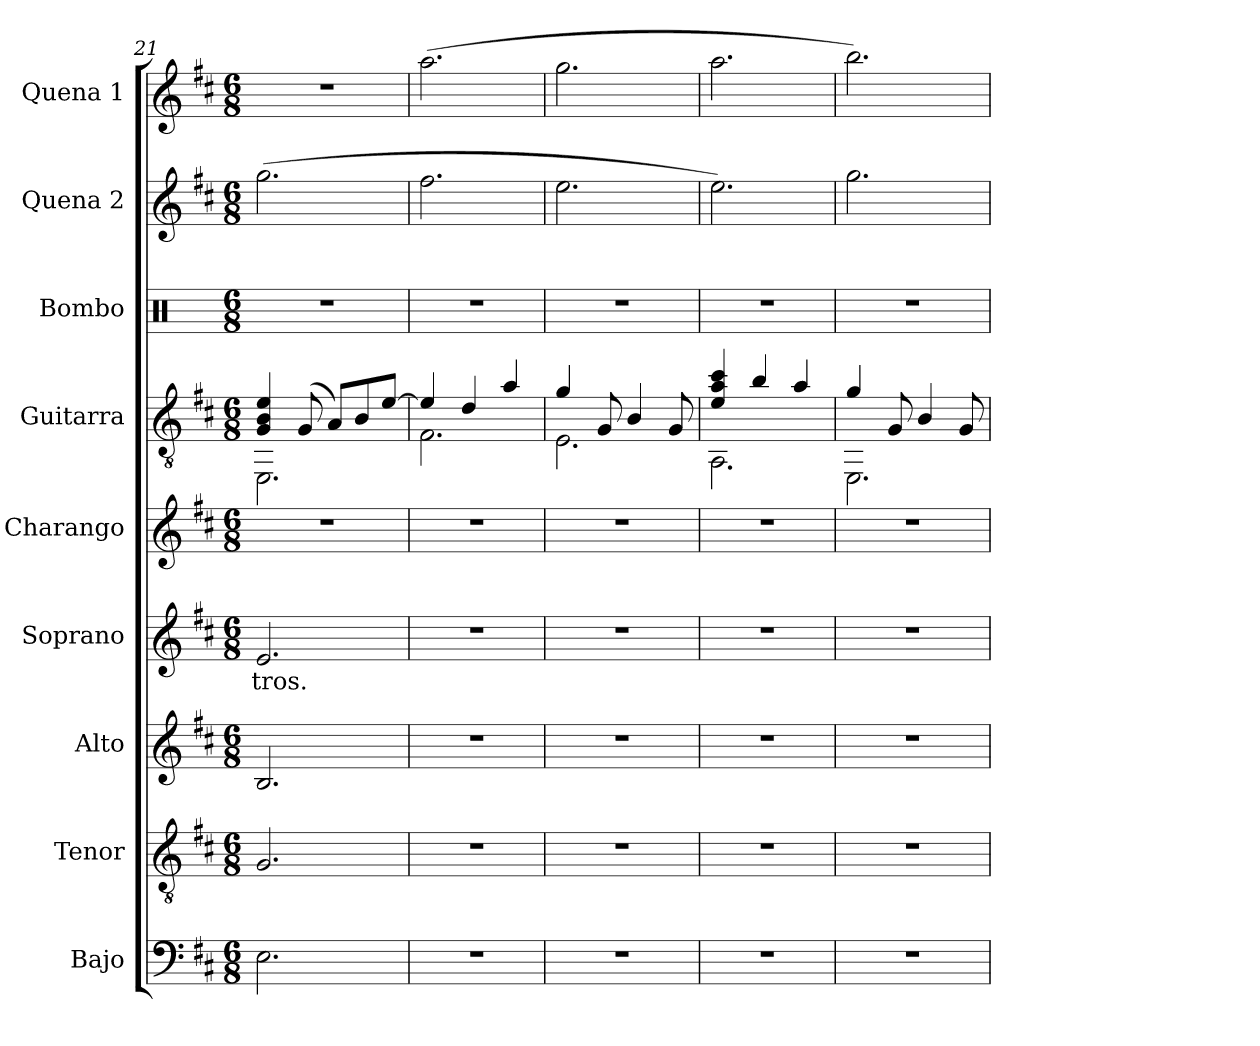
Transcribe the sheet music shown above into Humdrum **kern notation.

**kern	**kern	**kern	**kern	**text	**kern	**kern	**kern	**kern	**kern
*part9	*part8	*part7	*part6	*part6	*part5	*part4	*part3	*part2	*part1
*staff9	*staff8	*staff7	*staff6	*staff6	*staff5	*staff4	*staff3	*staff2	*staff1
*I"Bajo	*I"Tenor	*I"Alto	*I"Soprano	*	*I"Charango	*I"Guitarra	*I"Bombo	*I"Quena 2	*I"Quena 1
*I'B.	*I'T.	*I'A.	*I'S.	*	*I'Ch.	*I'Guit.	*I'Bmb.	*I'Qna. 2	*I'Qna. 1
*clefF4	*clefGv2	*clefG2	*clefG2	*	*clefG2	*clefGv2	*clefX	*clefG2	*clefG2
*k[f#c#]	*k[f#c#]	*k[f#c#]	*k[f#c#]	*	*k[f#c#]	*k[f#c#]	*k[]	*k[f#c#]	*k[f#c#]
*M6/8	*M6/8	*M6/8	*M6/8	*	*M6/8	*M6/8	*M6/8	*M6/8	*M6/8
=21	=21	=21	=21	=21	=21	=21	=21	=21	=21
*	*	*	*	*	*	*^	*	*	*
2.E\	2.G/	2.B/	2.e/	-tros.	2.r	4G/ 4B/ 4e/	2.EE\	2.r	(2.gg\	2.r
.	.	.	.	.	.	(8G/	.	.	.	.
.	.	.	.	.	.	8A/L)	.	.	.	.
.	.	.	.	.	.	8B/	.	.	.	.
.	.	.	.	.	.	[8e/J	.	.	.	.
=22	=22	=22	=22	=22	=22	=22	=22	=22	=22	=22
2.r	2.r	2.r	2.r	.	2.r	4e/]	2.F#\	2.r	2.ff#\	(2.aa\
.	.	.	.	.	.	4d/	.	.	.	.
.	.	.	.	.	.	4a/	.	.	.	.
=23	=23	=23	=23	=23	=23	=23	=23	=23	=23	=23
2.r	2.r	2.r	2.r	.	2.r	4g/	2.E\	2.r	2.ee\	2.gg\
.	.	.	.	.	.	8G/	.	.	.	.
.	.	.	.	.	.	4B/	.	.	.	.
.	.	.	.	.	.	8G/	.	.	.	.
=24	=24	=24	=24	=24	=24	=24	=24	=24	=24	=24
2.r	2.r	2.r	2.r	.	2.r	4e/ 4a/ 4cc#/	2.AA\	2.r	2.ee\)	2.aa\
.	.	.	.	.	.	4b/	.	.	.	.
.	.	.	.	.	.	4a/	.	.	.	.
=25	=25	=25	=25	=25	=25	=25	=25	=25	=25	=25
2.r	2.r	2.r	2.r	.	2.r	4g/	2.EE\	2.r	2.gg\	2.bb\)
.	.	.	.	.	.	8G/	.	.	.	.
.	.	.	.	.	.	4B/	.	.	.	.
.	.	.	.	.	.	8G/	.	.	.	.
*	*	*	*	*	*	*v	*v	*	*	*
=	=	=	=	=	=	=	=	=	=
*-	*-	*-	*-	*-	*-	*-	*-	*-	*-
